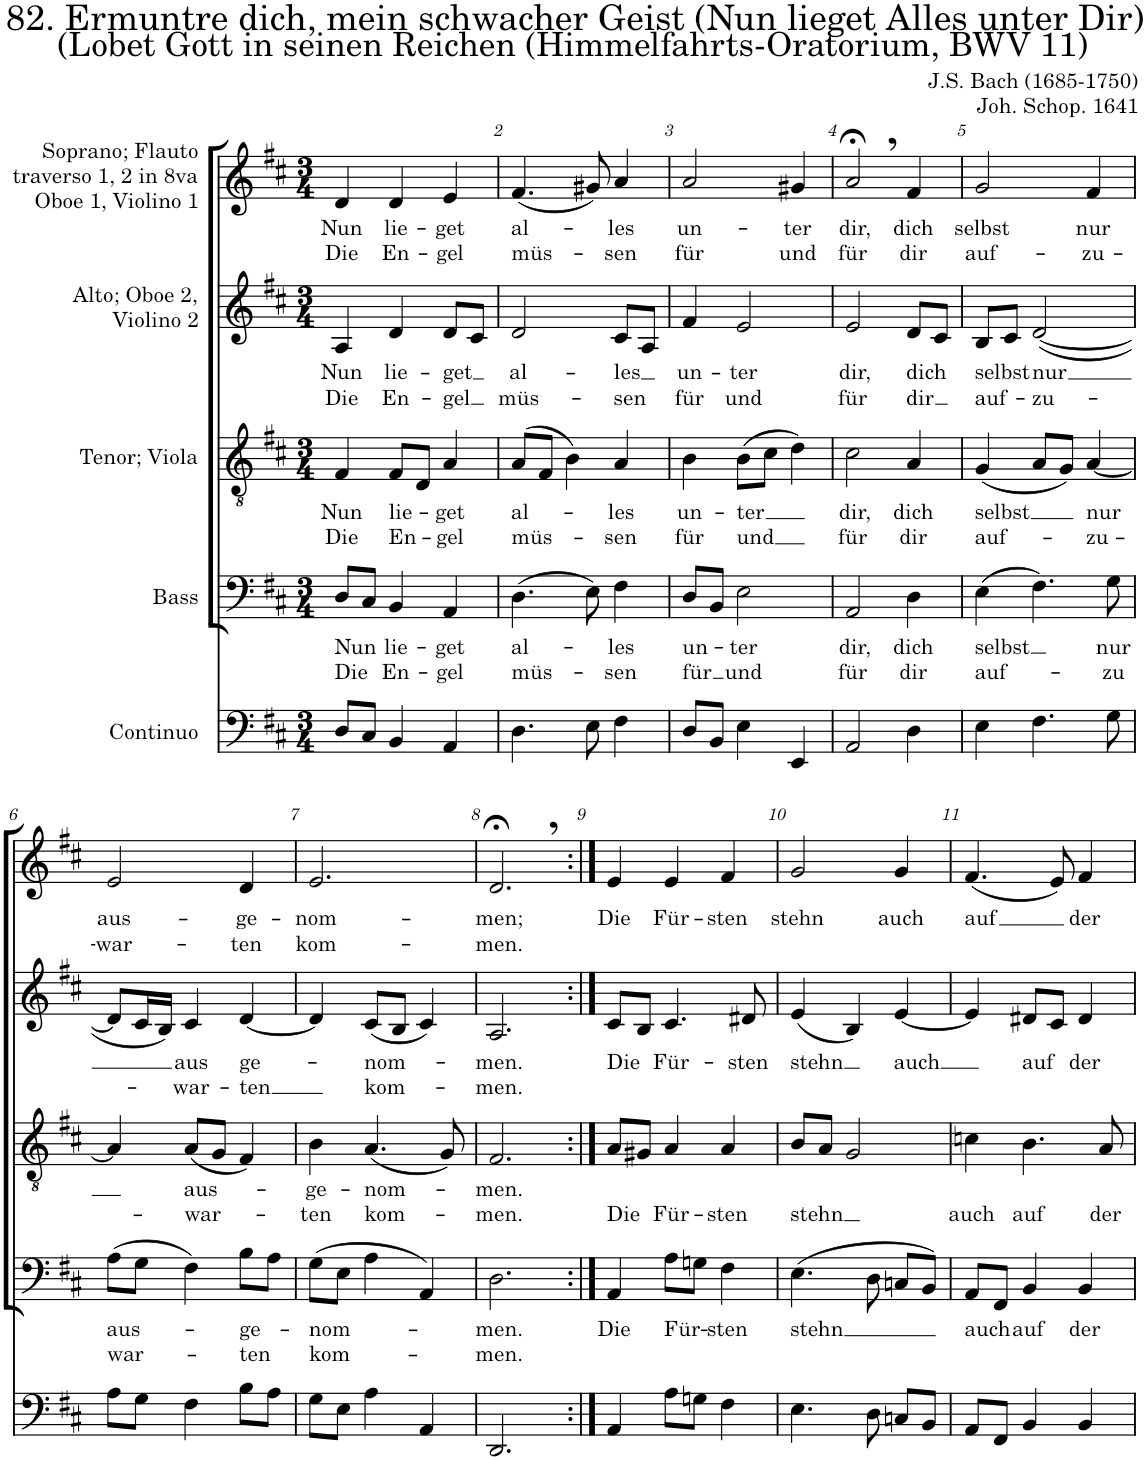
**kern	**kern	**kern	**kern	**kern	**kern	**kern	**kern	**kern	**kern	**kern	**kern	**kern	**kern	**kern	**kern	**kern	**kern	**kern	**kern	**text	**text	**kern	**text	**text	**kern	**text	**text	**kern	**text	**text
*part23	*part22	*part21	*part20	*part19	*part18	*part17	*part16	*part15	*part14	*part13	*part12	*part11	*part10	*part9	*part8	*part7	*part6	*part5	*part4	*part4	*part4	*part3	*part3	*part3	*part2	*part2	*part2	*part1	*part1	*part1
*staff23	*staff22	*staff21	*staff20	*staff19	*staff18	*staff17	*staff16	*staff15	*staff14	*staff13	*staff12	*staff11	*staff10	*staff9	*staff8	*staff7	*staff6	*staff5	*staff4	*staff4	*staff4	*staff3	*staff3	*staff3	*staff2	*staff2	*staff2	*staff1	*staff1	*staff1
*I"Violin	*I"Violin	*I"Bass	*I"Tenor	*I"Alto	*I"Soprano	*I"Bass	*I"Tenor	*I"Alto	*I"Soprano	*I"Viola	*I"Violin II	*I"Oboe II	*I"Violin I	*I"Oboe I	*I"Flute	*I"Flute	*I"Contrabass	*I"Continuo	*I"Bass	*	*	*I"Tenor; Viola	*	*	*I"Alto; Oboe 2,  Violino 2	*	*	*I"Soprano; Flauto traverso 1, 2 in 8va Oboe 1, Violino 1	*	*
*I'Vln.	*I'Vln.	*I'B.	*I'T.	*I'A.	*I'S.	*I'B.	*I'T.	*I'A.	*I'S.	*I'Vla.	*I'Vln.II	*I'Ob.II	*I'Vln.I	*I'Ob.I	*I'Fl.	*I'Fl.	*I'Cb.	*	*	*	*	*	*	*	*	*	*	*	*	*
*stria5	*stria5	*stria5	*stria5	*stria5	*stria5	*stria5	*stria5	*stria5	*stria5	*stria5	*stria5	*stria5	*stria5	*stria5	*stria5	*stria5	*stria5	*	*	*	*	*	*	*	*	*	*	*	*	*
*clefG2	*clefG2	*clefF4	*clefGv2	*clefG2	*clefG2	*clefF4	*clefGv2	*clefG2	*clefG2	*clefC3	*clefG2	*clefG2	*clefG2	*clefG2	*clefG2	*clefG2	*clefFv4	*clefF4	*clefF4	*	*	*clefGv2	*	*	*clefG2	*	*	*clefG2	*	*
*	*	*	*	*	*	*	*	*	*	*	*	*	*	*	*	*	*Trd7c12	*	*	*	*	*	*	*	*	*	*	*	*	*
*k[f#c#]	*k[f#c#]	*k[f#c#]	*k[f#c#]	*k[f#c#]	*k[f#c#]	*k[f#c#]	*k[f#c#]	*k[f#c#]	*k[f#c#]	*k[f#c#]	*k[f#c#]	*k[f#c#]	*k[f#c#]	*k[f#c#]	*k[f#c#]	*k[f#c#]	*k[f#c#]	*k[f#c#]	*k[f#c#]	*	*	*k[f#c#]	*	*	*k[f#c#]	*	*	*k[f#c#]	*	*
*M3/4	*M3/4	*M3/4	*M3/4	*M3/4	*M3/4	*M3/4	*M3/4	*M3/4	*M3/4	*M3/4	*M3/4	*M3/4	*M3/4	*M3/4	*M3/4	*M3/4	*M3/4	*M3/4	*M3/4	*	*	*M3/4	*	*	*M3/4	*	*	*M3/4	*	*
=1	=1	=1	=1	=1	=1	=1	=1	=1	=1	=1	=1	=1	=1	=1	=1	=1	=1	=1	=1	=1	=1	=1	=1	=1	=1	=1	=1	=1	=1	=1
!	!	!	!	!	!	!	!	!	!	!	!	!	!	!	!	!	!	!	!	!LO:LY:b	!LO:LY:b	!	!LO:LY:b	!LO:LY:b	!	!LO:LY:b	!LO:LY:b	!	!LO:LY:b	!LO:LY:b
4d/	4d/	8D/L	4F#/	4A/	4d/	8D/L	4F#/	4A/	4d/	4F#/	4a/	4a/	4d/	4d/	4dd/	4dd/	8D/L	8D/L	8D/L	Nun	Die	4F#/	Nun	Die	4A/	Nun	Die	4d/	Nun	Die
.	.	8C#/J	.	.	.	8C#/J	.	.	.	.	.	.	.	.	.	.	8C#/J	8C#/J	8C#/J	.	.	.	.	.	.	.	.	.	.	.
!	!	!	!	!	!	!	!	!	!	!	!	!	!	!	!	!	!	!	!	!LO:LY:b	!LO:LY:b	!	!LO:LY:b	!LO:LY:b	!	!LO:LY:b	!LO:LY:b	!	!LO:LY:b	!LO:LY:b
4d/	4d/	4BB/	8F#/L	4d/	4d/	4BB/	8F#/L	4d/	4d/	8F#/L	4dd/	4dd/	4d/	4d/	4dd/	4dd/	4BB/	4BB/	4BB/	lie-	En-	8F#/L	lie-	En-	4d/	lie-	En-	4d/	lie-	En-
.	.	.	8D/J	.	.	.	8D/J	.	.	8D/J	.	.	.	.	.	.	.	.	.	.	.	8D/J	.	.	.	.	.	.	.	.
!	!	!	!	!	!	!	!	!	!	!	!	!	!	!	!	!	!	!	!	!LO:LY:b	!LO:LY:b	!	!LO:LY:b	!LO:LY:b	!	!LO:LY:b	!LO:LY:b	!	!LO:LY:b	!LO:LY:b
4e/	4e/	4AA/	4A/	8d/L	4e/	4AA/	4A/	8d/L	4e/	4A/	8dd/L	8dd/L	4e/	4e/	4ee/	4ee/	4AA/	4AA/	4AA/	-get	-gel	4A/	-get	-gel	8d/L	-get	-gel	4e/	-get	-gel
.	.	.	.	8c#/J	.	.	.	8c#/J	.	.	8cc#/J	8cc#/J	.	.	.	.	.	.	.	.	.	.	.	.	8c#/J	.	.	.	.	.
=2	=2	=2	=2	=2	=2	=2	=2	=2	=2	=2	=2	=2	=2	=2	=2	=2	=2	=2	=2	=2	=2	=2	=2	=2	=2	=2	=2	=2	=2	=2
!	!	!	!	!	!	!	!	!	!	!	!	!	!	!	!	!	!	!	!	!LO:LY:b	!LO:LY:b	!	!LO:LY:b	!LO:LY:b	!	!LO:LY:b	!LO:LY:b	!	!LO:LY:b	!LO:LY:b
(4.f#;</	(4.f#;</	(4.D/	(8A/L	2d/	(4.f#;</	(4.D/	(8A/L	2d/	(4.f#;</	(8A/L	2dd/	2dd/	(4.f#;</	(4.f#;</	(4.ff#;</	(4.ff#;</	4.D/	4.D\	(4.D\	al-	müs-	(8A/L	al-	müs-	2d/	al-	müs-	(4.f#;</	al-	müs-
.	.	.	8F#/J	.	.	.	8F#/J	.	.	8F#/J	.	.	.	.	.	.	.	.	.	.	.	8F#/J	.	.	.	.	.	.	.	.
.	.	.	4B/)	.	.	.	4B/)	.	.	4B/)	.	.	.	.	.	.	.	.	.	.	.	4B\)	.	.	.	.	.	.	.	.
8g#X/)	8g#X/)	8E/)	.	.	8g#X/)	8E/)	.	.	8g#X/)	.	.	.	8g#X/)	8g#X/)	8gg#X/)	8gg#X/)	8E/	8E\	8E\)	.	.	.	.	.	.	.	.	8g#X/)	.	.
!	!	!	!	!	!	!	!	!	!	!	!	!	!	!	!	!	!	!	!	!LO:LY:b	!LO:LY:b	!	!LO:LY:b	!LO:LY:b	!	!LO:LY:b	!LO:LY:b	!	!LO:LY:b	!LO:LY:b
4a/	4a/	4F#/	4A/	8c#/L	4a/	4F#/	4A/	8c#/L	4a/	4A/	8cc#/L	8cc#/L	4a/	4a/	4aa/	4aa/	4F#/	4F#\	4F#\	-les	-sen	4A/	-les	-sen	8c#/L	-les	-sen	4a/	-les	-sen
.	.	.	.	8A/J	.	.	.	8A/J	.	.	8a/J	8a/J	.	.	.	.	.	.	.	.	.	.	.	.	8A/J	.	.	.	.	.
=3	=3	=3	=3	=3	=3	=3	=3	=3	=3	=3	=3	=3	=3	=3	=3	=3	=3	=3	=3	=3	=3	=3	=3	=3	=3	=3	=3	=3	=3	=3
!	!	!	!	!	!	!	!	!	!	!	!	!	!	!	!	!	!	!	!	!LO:LY:b	!LO:LY:b	!	!LO:LY:b	!LO:LY:b	!	!LO:LY:b	!LO:LY:b	!	!LO:LY:b	!LO:LY:b
2a/	2a/	8D/L	4B/	4f#/	2a/	8D/L	4B/	4f#/	2a/	4B/	4ff#/	4ff#/	2a/	2a/	2aa/	2aa/	8D/L	8D/L	8D/L	un-	für	4B\	un-	für	4f#/	un-	für	2a/	un-	für
.	.	8BB/J	.	.	.	8BB/J	.	.	.	.	.	.	.	.	.	.	8BB/J	8BB/J	8BB/J	.	.	.	.	.	.	.	.	.	.	.
!	!	!	!	!	!	!	!	!	!	!	!	!	!	!	!	!	!	!	!	!LO:LY:b	!LO:LY:b	!	!LO:LY:b	!LO:LY:b	!	!LO:LY:b	!LO:LY:b	!	!	!
.	.	2E/	(8B/L	2e/	.	2E/	(8B/L	2e/	.	(8B/L	2ee/	2ee/	.	.	.	.	4E/	4E\	2E\	-ter	und	(8B\L	-ter	und	2e/	-ter	und	.	.	.
.	.	.	8c#/J	.	.	.	8c#/J	.	.	8c#/J	.	.	.	.	.	.	.	.	.	.	.	8c#\J	.	.	.	.	.	.	.	.
!	!	!	!	!	!	!	!	!	!	!	!	!	!	!	!	!	!	!	!	!	!	!	!	!	!	!	!	!	!LO:LY:b	!LO:LY:b
4g#X;</	4g#X;</	.	4d/)	.	4g#X;</	.	4d/)	.	4g#X;</	4d/)	.	.	4g#X;</	4g#X;</	4gg#X;</	4gg#X;</	4EE/	4EE/	.	.	.	4d\)	.	.	.	.	.	4g#X;</	-ter	und
=4	=4	=4	=4	=4	=4	=4	=4	=4	=4	=4	=4	=4	=4	=4	=4	=4	=4	=4	=4	=4	=4	=4	=4	=4	=4	=4	=4	=4	=4	=4
!	!	!	!	!	!	!	!	!	!	!	!	!	!	!	!	!	!	!	!	!LO:LY:b	!LO:LY:b	!	!LO:LY:b	!LO:LY:b	!	!LO:LY:b	!LO:LY:b	!	!LO:LY:b	!LO:LY:b
2a;<,/	2a;<,/	2AA/	2c#/	2e/	2a;<,/	2AA/	2c#/	2e/	2a;<,/	2c#/	2ee/	2ee/	2a;<,/	2a;<,/	2aa;<,/	2aa;<,/	2AA/	2AA/	2AA/	dir,	für	2c#\	dir,	für	2e/	dir,	für	2a;<,/	dir,	für
!	!	!	!	!	!	!	!	!	!	!	!	!	!	!	!	!	!	!	!	!LO:LY:b	!LO:LY:b	!	!LO:LY:b	!LO:LY:b	!	!LO:LY:b	!LO:LY:b	!	!LO:LY:b	!LO:LY:b
4f#/	4f#/	4D/	4A/	8d/L	4f#/	4D/	4A/	8d/L	4f#/	4A/	8dd/L	8dd/L	4f#/	4f#/	4ff#/	4ff#/	4D/	4D\	4D\	dich	dir	4A/	dich	dir	8d/L	dich	-dir	4f#/	dich	dir
.	.	.	.	8c#/J	.	.	.	8c#/J	.	.	8cc#/J	8cc#/J	.	.	.	.	.	.	.	.	.	.	.	.	8c#/J	.	.	.	.	.
=5	=5	=5	=5	=5	=5	=5	=5	=5	=5	=5	=5	=5	=5	=5	=5	=5	=5	=5	=5	=5	=5	=5	=5	=5	=5	=5	=5	=5	=5	=5
!	!	!	!	!	!	!	!	!	!	!	!	!	!	!	!	!	!	!	!	!LO:LY:b	!LO:LY:b	!	!LO:LY:b	!LO:LY:b	!	!LO:LY:b	!LO:LY:b	!	!LO:LY:b	!LO:LY:b
2g/	2g/	(4E/	(4G/	8B/L	2g/	(4E/	(4G/	8B/L	2g/	(4G/	8b/L	8b/L	2g/	2g/	2gg/	2gg/	4E/	4E\	(4E\	selbst	auf-	(4G/	selbst	auf-	8B/L	selbst	auf-	2g/	selbst	auf-
.	.	.	.	8c#/J	.	.	.	8c#/J	.	.	8cc#/J	8cc#/J	.	.	.	.	.	.	.	.	.	.	.	.	8c#/J	.	.	.	.	.
!	!	!	!	!	!	!	!	!	!	!	!	!	!	!	!	!	!	!	!	!	!	!	!	!	!	!LO:LY:b	!LO:LY:b	!	!	!
.	.	4.F#/)	8A/L	(2d/	.	4.F#/)	8A/L	(2d/	.	8A/L	(2dd/	(2dd/	.	.	.	.	4.F#/	4.F#\	4.F#\)	.	.	8A/L	.	.	([2d/	nur	-zu-	.	.	.
.	.	.	8G/J)	.	.	.	8G/J)	.	.	8G/J)	.	.	.	.	.	.	.	.	.	.	.	8G/J)	.	.	.	.	.	.	.	.
!	!	!	!	!	!	!	!	!	!	!	!	!	!	!	!	!	!	!	!	!	!	!	!LO:LY:b	!LO:LY:b	!	!	!	!	!LO:LY:b	!LO:LY:b
4f#/	4f#/	.	[4A/	.	4f#/	.	[4A/	.	4f#/	[4A/	.	.	4f#/	4f#/	4ff#/	4ff#/	.	.	.	.	.	[4A/	nur	-zu-	.	.	.	4f#/	nur	-zu-
!	!	!	!	!	!	!	!	!	!	!	!	!	!	!	!	!	!	!	!	!LO:LY:b	!LO:LY:b	!	!	!	!	!	!	!	!	!
.	.	8G/	.	.	.	8G/	.	.	.	.	.	.	.	.	.	.	8G/	8G\	8G\	nur	-zu	.	.	.	.	.	.	.	.	.
!!LO:LB:g=z
=6	=6	=6	=6	=6	=6	=6	=6	=6	=6	=6	=6	=6	=6	=6	=6	=6	=6	=6	=6	=6	=6	=6	=6	=6	=6	=6	=6	=6	=6	=6
!	!	!	!	!	!	!	!	!	!	!	!	!	!	!	!	!	!	!	!	!LO:LY:b	!LO:LY:b	!	!	!	!	!	!	!	!LO:LY:b	!LO:LY:b
2e/	2e/	(8A/L	4A/]	4d/	2e/	(8A/L	4A/]	4d/	2e/	4A/]	4dd/	4dd/	2e/	2e/	2ee/	2ee/	8A/L	8A\L	(8A\L	aus-	war-	4A/]	.	.	8d/L]	.	.	2e/	aus-	-war-
.	.	8G/J	.	.	.	8G/J	.	.	.	.	.	.	.	.	.	.	8G/J	8G\J	8G\J	.	.	.	.	.	16c#/L	.	.	.	.	.
.	.	.	.	.	.	.	.	.	.	.	.	.	.	.	.	.	.	.	.	.	.	.	.	.	16B/JJ)	.	.	.	.	.
!	!	!	!	!	!	!	!	!	!	!	!	!	!	!	!	!	!	!	!	!	!	!	!LO:LY:b	!LO:LY:b	!	!LO:LY:b	!LO:LY:b	!	!	!
.	.	4F#/)	(8A/L	16c#/LL	.	4F#/)	(8A/L	16c#/LL	.	(8A/L	16cc#/LL	16cc#/LL	.	.	.	.	4F#/	4F#\	4F#\)	.	.	(8A/L	aus-	-war-	4c#/	aus	-war-	.	.	.
.	.	.	.	16B/J)	.	.	.	16B/J)	.	.	16b/J)	16b/J)	.	.	.	.	.	.	.	.	.	.	.	.	.	.	.	.	.	.
.	.	.	8G/J	8c#/J	.	.	8G/J	8c#/J	.	8G/J	8cc#/J	8cc#/J	.	.	.	.	.	.	.	.	.	8G/J	.	.	.	.	.	.	.	.
!	!	!	!	!	!	!	!	!	!	!	!	!	!	!	!	!	!	!	!	!LO:LY:b	!LO:LY:b	!	!	!	!	!LO:LY:b	!LO:LY:b	!	!LO:LY:b	!LO:LY:b
4d/	4d/	8B/L	4F#/)	4d/	4d/	8B/L	4F#/)	4d/	4d/	4F#/)	4dd/	4dd/	4d/	4d/	4dd/	4dd/	8B/L	8B\L	8B\L	-ge-	-ten	4F#/)	.	.	[4d/	ge-	-ten	4d/	-ge-	-ten
.	.	8A/J	.	.	.	8A/J	.	.	.	.	.	.	.	.	.	.	8A/J	8A\J	8A\J	.	.	.	.	.	.	.	.	.	.	.
=7	=7	=7	=7	=7	=7	=7	=7	=7	=7	=7	=7	=7	=7	=7	=7	=7	=7	=7	=7	=7	=7	=7	=7	=7	=7	=7	=7	=7	=7	=7
!	!	!	!	!	!	!	!	!	!	!	!	!	!	!	!	!	!	!	!	!LO:LY:b	!LO:LY:b	!	!LO:LY:b	!LO:LY:b	!	!	!	!	!LO:LY:b	!LO:LY:b
2.e/	2.e/	(8G/L	4B/	4d/	2.e/	(8G/L	4B/	4d/	2.e/	4B/	4dd/	4dd/	2.e/	2.e/	2.ee/	2.ee/	8G/L	8G\L	(8G\L	-nom-	kom-	4B\	-ge-	-ten	4d/]	.	.	2.e/	-nom-	kom-
.	.	8E/J	.	.	.	8E/J	.	.	.	.	.	.	.	.	.	.	8E/J	8E\J	8E\J	.	.	.	.	.	.	.	.	.	.	.
!	!	!	!	!	!	!	!	!	!	!	!	!	!	!	!	!	!	!	!	!	!	!	!LO:LY:b	!LO:LY:b	!	!LO:LY:b	!LO:LY:b	!	!	!
.	.	4A;</	(4.A/	(8c#/L	.	4A;</	(4.A/	(8c#/L	.	(4.A/	(8cc#/L	(8cc#/L	.	.	.	.	4A/	4A\	4A;<\	.	.	(4.A/	-nom-	kom-	(8c#/L	-nom-	kom-	.	.	.
.	.	.	.	8B/J	.	.	.	8B/J	.	.	8b/J	8b/J	.	.	.	.	.	.	.	.	.	.	.	.	8B/J	.	.	.	.	.
.	.	4AA/)	.	4c#/)	.	4AA/)	.	4c#/)	.	.	4cc#/)	4cc#/)	.	.	.	.	4AA/	4AA/	4AA/)	.	.	.	.	.	4c#/)	.	.	.	.	.
.	.	.	8G/)	.	.	.	8G/)	.	.	8G/)	.	.	.	.	.	.	.	.	.	.	.	8G/)	.	.	.	.	.	.	.	.
=8	=8	=8	=8	=8	=8	=8	=8	=8	=8	=8	=8	=8	=8	=8	=8	=8	=8	=8	=8	=8	=8	=8	=8	=8	=8	=8	=8	=8	=8	=8
!	!	!	!	!	!	!	!	!	!	!	!	!	!	!	!	!	!	!	!	!LO:LY:b	!LO:LY:b	!	!LO:LY:b	!LO:LY:b	!	!LO:LY:b	!LO:LY:b	!	!LO:LY:b	!LO:LY:b
2.d;<,/	2.d;<,/	2.D/	2.F#/	2.A/	2.d;<,/	2.D/	2.F#/	2.A/	2.d;<,/	2.F#/	2.a/	2.a/	2.d;<,/	2.d;<,/	2.dd;<,/	2.dd;<,/	2.DD/	2.DD/	2.D\	-men.	-men.	2.F#/	-men.	-men.	2.A/	-men.	-men.	2.d;<,/	-men;	-men.
=9:|!	=9:|!	=9:|!	=9:|!	=9:|!	=9:|!	=9:|!	=9:|!	=9:|!	=9:|!	=9:|!	=9:|!	=9:|!	=9:|!	=9:|!	=9:|!	=9:|!	=9:|!	=9:|!	=9:|!	=9:|!	=9:|!	=9:|!	=9:|!	=9:|!	=9:|!	=9:|!	=9:|!	=9:|!	=9:|!	=9:|!
!	!	!	!	!	!	!	!	!	!	!	!	!	!	!	!	!	!	!	!	!LO:LY:b	!	!	!	!LO:LY:b	!	!LO:LY:b	!	!	!LO:LY:b	!
4e/	4e/	4AA/	8A/L	8c#/L	4e/	4AA/	8A/L	8c#/L	4e/	8A/L	8cc#/L	8cc#/L	4e/	4e/	4ee/	4ee/	4AA/	4AA/	4AA/	Die	.	8A/L	.	Die	8c#/L	Die	.	4e/	Die	.
.	.	.	8G#X/J	8B/J	.	.	8G#X/J	8B/J	.	8G#X/J	8b/J	8b/J	.	.	.	.	.	.	.	.	.	8G#X/J	.	.	8B/J	.	.	.	.	.
!	!	!	!	!	!	!	!	!	!	!	!	!	!	!	!	!	!	!	!	!LO:LY:b	!	!	!	!LO:LY:b	!	!LO:LY:b	!	!	!LO:LY:b	!
4e/	4e/	8A/L	4A/	4.c#/	4e/	8A/L	4A/	4.c#/	4e/	4A/	4.cc#/	4.cc#/	4e/	4e/	4ee/	4ee/	8A/L	8A\L	8A\L	Für-	.	4A/	.	Für-	4.c#/	Für-	.	4e/	Für-	.
.	.	8Gn/J	.	.	.	8Gn/J	.	.	.	.	.	.	.	.	.	.	8G/J	8Gn\J	8Gn\J	.	.	.	.	.	.	.	.	.	.	.
!	!	!	!	!	!	!	!	!	!	!	!	!	!	!	!	!	!	!	!	!LO:LY:b	!	!	!	!LO:LY:b	!	!	!	!	!LO:LY:b	!
4f#/	4f#/	4F#/	4A/	.	4f#/	4F#/	4A/	.	4f#/	4A/	.	.	4f#/	4f#/	4ff#/	4ff#/	4F#/	4F#\	4F#\	-sten	.	4A/	.	-sten	.	.	.	4f#/	-sten	.
!	!	!	!	!	!	!	!	!	!	!	!	!	!	!	!	!	!	!	!	!	!	!	!	!	!	!LO:LY:b	!	!	!	!
.	.	.	.	8d#X/	.	.	.	8d#X/	.	.	8dd#X/	8dd#X/	.	.	.	.	.	.	.	.	.	.	.	.	8d#X/	-sten	.	.	.	.
=10	=10	=10	=10	=10	=10	=10	=10	=10	=10	=10	=10	=10	=10	=10	=10	=10	=10	=10	=10	=10	=10	=10	=10	=10	=10	=10	=10	=10	=10	=10
!	!	!	!	!	!	!	!	!	!	!	!	!	!	!	!	!	!	!	!	!LO:LY:b	!	!	!	!LO:LY:b	!	!LO:LY:b	!	!	!LO:LY:b	!
2g/	2g/	4.E/	8B/L	(4e/	2g/	4.E/	8B/L	(4e/	2g/	8B/L	(4ee/	(4ee/	2g/	2g/	2gg/	2gg/	4.E/	4.E\	(4.E\	stehn	.	8B/L	.	stehn	(4e/	stehn	.	2g/	stehn	.
.	.	.	8A/J	.	.	.	8A/J	.	.	8A/J	.	.	.	.	.	.	.	.	.	.	.	8A/J	.	.	.	.	.	.	.	.
.	.	.	2G/	4B/)	.	.	2G/	4B/)	.	2G/	4b/)	4b/)	.	.	.	.	.	.	.	.	.	2G/	.	.	4B/)	.	.	.	.	.
.	.	8D/	.	.	.	8D/	.	.	.	.	.	.	.	.	.	.	8D/	8D\	8D\	.	.	.	.	.	.	.	.	.	.	.
!	!	!	!	!	!	!	!	!	!	!	!	!	!	!	!	!	!	!	!	!	!	!	!	!	!	!LO:LY:b	!	!	!LO:LY:b	!
4g/	4g/	8Cn/L	.	[4e/	4g/	8Cn/L	.	[4e/	4g/	.	[4ee/	[4ee/	4g/	4g/	4gg/	4gg/	8Cn/L	8Cn/L	8Cn/L	.	.	.	.	.	[4e/	auch	.	4g/	auch	.
.	.	8BB/J	.	.	.	8BB/J	.	.	.	.	.	.	.	.	.	.	8BB/J	8BB/J	8BB/J)	.	.	.	.	.	.	.	.	.	.	.
=11	=11	=11	=11	=11	=11	=11	=11	=11	=11	=11	=11	=11	=11	=11	=11	=11	=11	=11	=11	=11	=11	=11	=11	=11	=11	=11	=11	=11	=11	=11
!	!	!	!	!	!	!	!	!	!	!	!	!	!	!	!	!	!	!	!	!LO:LY:b	!	!	!	!LO:LY:b	!	!	!	!	!LO:LY:b	!
(4.f#/	(4.f#/	8AA/L	4cn/	4e/]	(4.f#/	8AA/L	4cn/	4e/]	(4.f#/	4cn/	4ee/]	4ee/]	(4.f#/	(4.f#/	(4.ff#/	(4.ff#/	8AA/L	8AA/L	8AA/L	auch	.	4cn\	.	auch	4e/]	.	.	(4.f#/	auf	.
.	.	8FF#/J	.	.	.	8FF#/J	.	.	.	.	.	.	.	.	.	.	8FF#/J	8FF#/J	8FF#/J	.	.	.	.	.	.	.	.	.	.	.
!	!	!	!	!	!	!	!	!	!	!	!	!	!	!	!	!	!	!	!	!LO:LY:b	!	!	!	!LO:LY:b	!	!LO:LY:b	!	!	!	!
.	.	4BB/	4.B/	8d#X/L	.	4BB/	4.B/	8d#X/L	.	4.B/	8dd#X/L	8dd#X/L	.	.	.	.	4BB/	4BB/	4BB/	auf	.	4.B\	.	auf	8d#X/L	auf	.	.	.	.
8e/)	8e/)	.	.	8c#/J	8e/)	.	.	8c#/J	8e/)	.	8cc#/J	8cc#/J	8e/)	8e/)	8ee/)	8ee/)	.	.	.	.	.	.	.	.	8c#/J	.	.	8e/)	.	.
!	!	!	!	!	!	!	!	!	!	!	!	!	!	!	!	!	!	!	!	!LO:LY:b	!	!	!	!	!	!LO:LY:b	!	!	!LO:LY:b	!
4f#/	4f#/	4BB/	.	4d#/	4f#/	4BB/	.	4d#/	4f#/	.	4dd#/	4dd#/	4f#/	4f#/	4ff#/	4ff#/	4BB/	4BB/	4BB/	der	.	.	.	.	4d#/	der	.	4f#/	der	.
!	!	!	!	!	!	!	!	!	!	!	!	!	!	!	!	!	!	!	!	!	!	!	!	!LO:LY:b	!	!	!	!	!	!
.	.	.	8A/	.	.	.	8A/	.	.	8A/	.	.	.	.	.	.	.	.	.	.	.	8A/	.	der	.	.	.	.	.	.
=	=	=	=	=	=	=	=	=	=	=	=	=	=	=	=	=	=	=	=	=	=	=	=	=	=	=	=	=	=	=
*-	*-	*-	*-	*-	*-	*-	*-	*-	*-	*-	*-	*-	*-	*-	*-	*-	*-	*-	*-	*-	*-	*-	*-	*-	*-	*-	*-	*-	*-	*-
